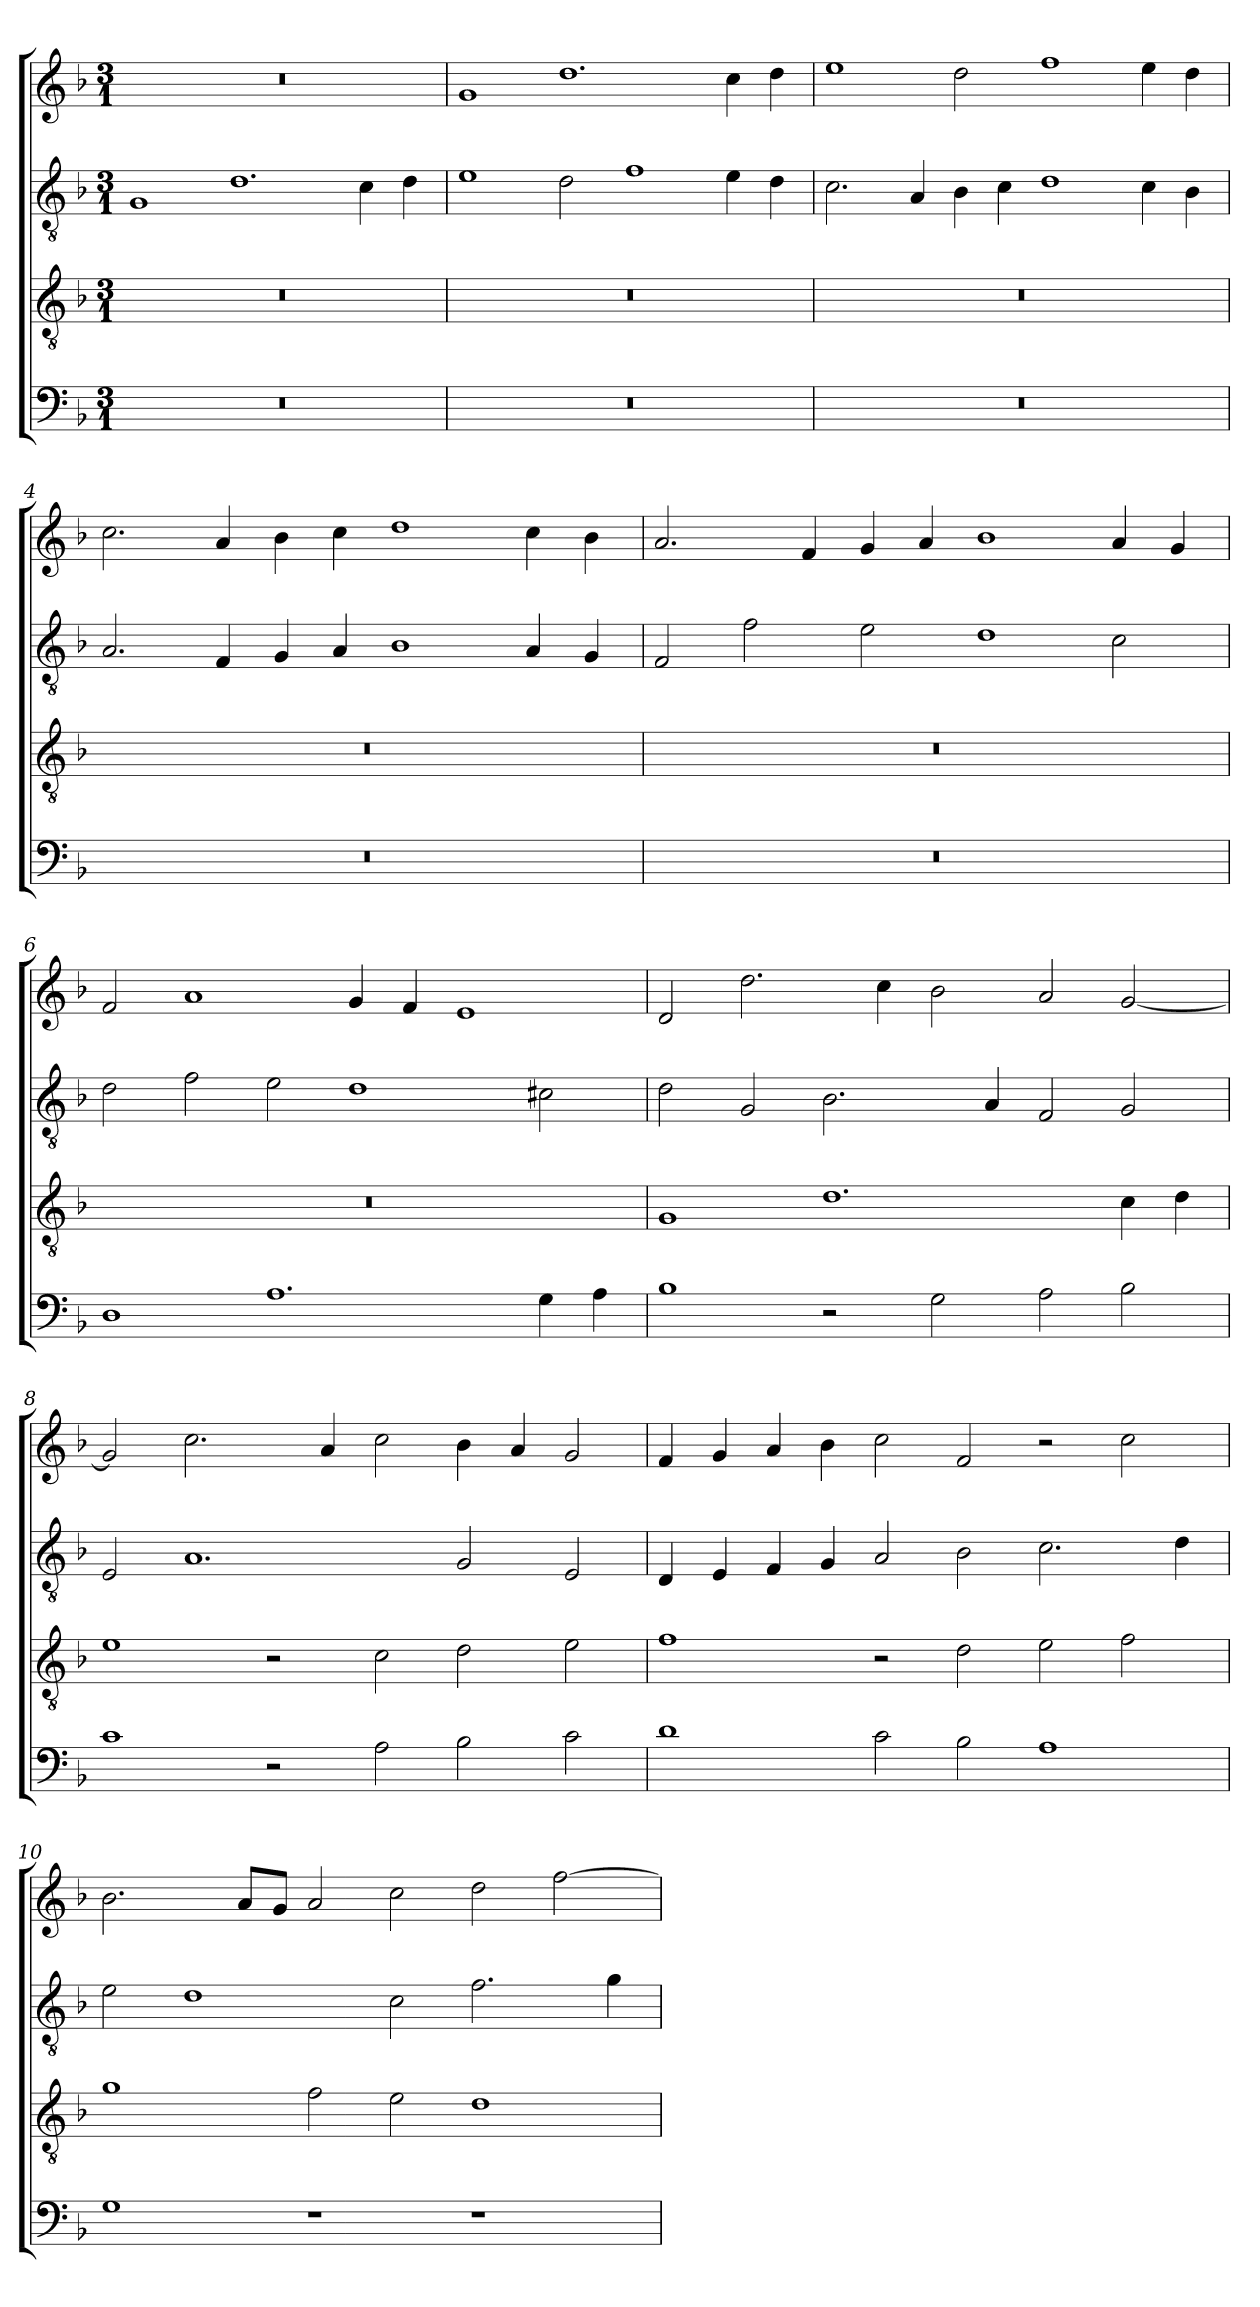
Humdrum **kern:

**kern	**kern	**kern	**kern
*part4	*part3	*part2	*part1
*staff4	*staff3	*staff2	*staff1
*clefF4	*clefGv2	*clefGv2	*clefG2
*k[b-]	*k[b-]	*k[b-]	*k[b-]
*M3/1	*M3/1	*M3/1	*M3/1
=1	=1	=1	=1
0.r	0.r	1G	0.r
.	.	1.d	.
.	.	4c\	.
.	.	4d\	.
=2	=2	=2	=2
0.r	0.r	1e	1g
.	.	2d\	1.dd
.	.	1f	.
.	.	4e\	4cc\
.	.	4d\	4dd\
=3	=3	=3	=3
0.r	0.r	2.c\	1ee
.	.	4A/	.
.	.	4B-\	2dd\
.	.	4c\	.
.	.	1d	1ff
.	.	4c\	4ee\
.	.	4B-\	4dd\
=4	=4	=4	=4
0.r	0.r	2.A/	2.cc\
.	.	4F/	4a/
.	.	4G/	4b-\
.	.	4A/	4cc\
.	.	1B-	1dd
.	.	4A/	4cc\
.	.	4G/	4b-\
!!LO:LB:g=z
=5	=5	=5	=5
0.r	0.r	2F/	2.a/
.	.	2f\	.
.	.	.	4f/
.	.	2e\	4g/
.	.	.	4a/
.	.	1d	1b-
.	.	2c\	4a/
.	.	.	4g/
=6	=6	=6	=6
1D	0.r	2d\	2f/
.	.	2f\	1a
1.A	.	2e\	.
.	.	1d	4g/
.	.	.	4f/
.	.	.	1e
4G\	.	2c#X\	.
4A\	.	.	.
=7	=7	=7	=7
1B-	1G	2d\	2d/
.	.	2G/	2.dd\
2r	1.d	2.B-\	.
.	.	.	4cc\
2G\	.	.	2b-\
.	.	4A/	.
2A\	.	2F/	2a/
2B-\	4c\	2G/	[2g/
.	4d\	.	.
=8	=8	=8	=8
1c	1e	2E/	2g/]
.	.	1.A	2.cc\
2r	2r	.	.
.	.	.	4a/
2A\	2c\	.	2cc\
2B-\	2d\	2G/	4b-\
.	.	.	4a/
2c\	2e\	2E/	2g/
!!LO:LB:g=z
=9	=9	=9	=9
1d	1f	4D/	4f/
.	.	4E/	4g/
.	.	4F/	4a/
.	.	4G/	4b-\
2c\	2r	2A/	2cc\
2B-\	2d\	2B-\	2f/
1A	2e\	2.c\	2r
.	2f\	.	2cc\
.	.	4d\	.
=10	=10	=10	=10
1G	1g	2e\	2.b-\
.	.	1d	.
.	.	.	8a/L
.	.	.	8g/J
1r	2f\	.	2a/
.	2e\	2c\	2cc\
1r	1d	2.f\	2dd\
.	.	.	[2ff\
.	.	4g\	.
=	=	=	=
*-	*-	*-	*-
